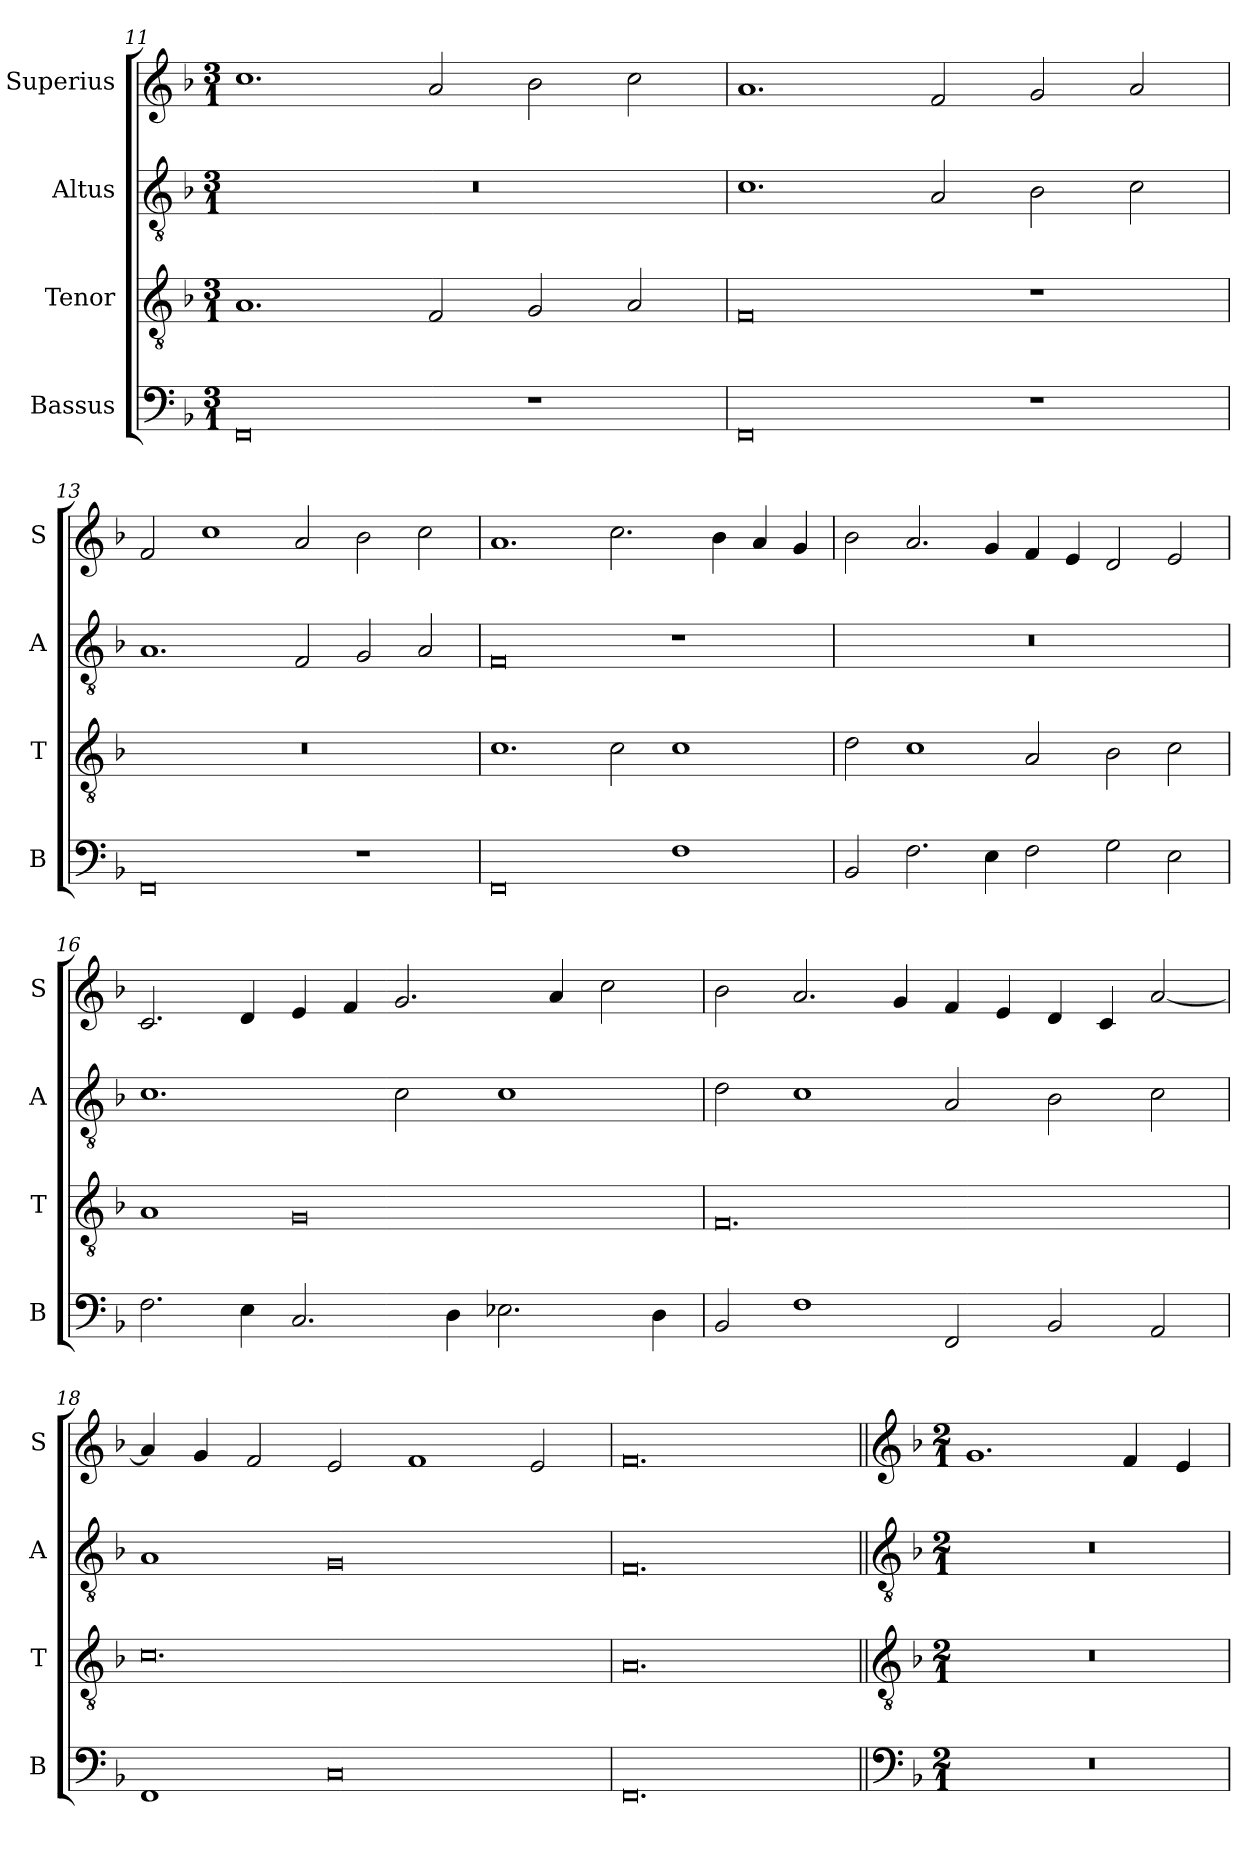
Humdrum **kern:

**kern	**kern	**kern	**kern
*part4	*part3	*part2	*part1
*staff4	*staff3	*staff2	*staff1
*I"Bassus	*I"Tenor	*I"Altus	*I"Superius
*I'B	*I'T	*I'A	*I'S
*clefF4	*clefGv2	*clefGv2	*clefG2
*k[b-]	*k[b-]	*k[b-]	*k[b-]
*M3/1	*M3/1	*M3/1	*M3/1
=11	=11	=11	=11
0FF	1.A	0.r	1.cc
.	2F/	.	2a/
1r	2G/	.	2b-\
.	2A/	.	2cc\
=12	=12	=12	=12
0FF	0F	1.c	1.a
.	.	2A/	2f/
1r	1r	2B-\	2g/
.	.	2c\	2a/
=13	=13	=13	=13
0FF	0.r	1.A	2f/
.	.	.	1cc
.	.	2F/	2a/
1r	.	2G/	2b-\
.	.	2A/	2cc\
=14	=14	=14	=14
0FF	1.c	0F	1.a
.	2c\	.	2.cc\
1F	1c	1r	.
.	.	.	4b-\
.	.	.	4a/
.	.	.	4g/
=15	=15	=15	=15
2BB-/	2d\	0.r	2b-\
2.F\	1c	.	2.a/
4E\	.	.	4g/
2F\	2A/	.	4f/
.	.	.	4e/
2G\	2B-\	.	2d/
2E\	2c\	.	2e/
=16	=16	=16	=16
2.F\	1A	1.c	2.c/
4E\	.	.	4d/
2.C/	0G	.	4e/
.	.	.	4f/
.	.	2c\	2.g/
4D\	.	.	.
2.E-X\	.	1c	.
.	.	.	4a/
.	.	.	2cc\
4D\	.	.	.
=17	=17	=17	=17
2BB-/	0.F	2d\	2b-\
1F	.	1c	2.a/
.	.	.	4g/
2FF/	.	2A/	4f/
.	.	.	4e/
2BB-/	.	2B-\	4d/
.	.	.	4c/
2AA/	.	2c\	[2a/
=18	=18	=18	=18
1FF	0.c	1A	4a/]
.	.	.	4g/
.	.	.	2f/
0C	.	0G	2e/
.	.	.	1f
.	.	.	2e/
=19	=19	=19	=19
0.FF	0.A	0.F	0.f
!!LO:LB:g=z
=20||	=20||	=20||	=20||
*clefF4	*clefGv2	*clefGv2	*clefG2
*k[b-]	*k[b-]	*k[b-]	*k[b-]
*M2/1	*M2/1	*M2/1	*M2/1
0r	0r	0r	1.g
.	.	.	4f/
.	.	.	4e/
=	=	=	=
*-	*-	*-	*-
